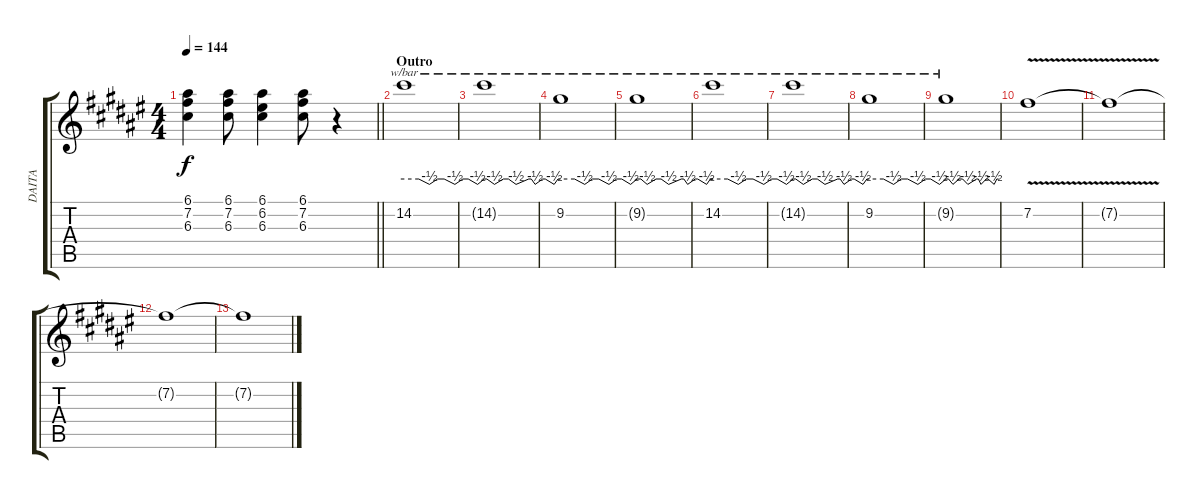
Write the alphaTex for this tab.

\track ("DAITA" "DAITA") {instrument overdrivenguitar}
\staff {score tabs}
\tuning (E4 B3 G3 D3 A2 E2) {hide}
\ts (4 4)
\tempo 144
\clef g2
\barLineRight lightlight
\ks d#minor
(6.1 7.2 6.3).4{dy f} (6.1 7.2 6.3).8 (6.1 6.2 6.3).4 (6.1 7.2 6.3).8 r.4 |
\section ("" "Outro")
14.2.1{tbe (custom default 0 0 11 0 19 -2 25 0 30 0 38 -2 44 0 48 0 55 -2 60 0)} |
14.2{t}.1{tbe (custom default 0 0 2 0 8 -2 15 0 19 0 25 -2 35 0 37 0 40 -2 46 0 48 0 55 -2 58 0 60 0)} |
9.2.1{tbe (custom default 0 0 11 0 19 -2 25 0 30 0 38 -2 44 0 48 0 55 -2 60 0)} |
9.2{t}.1{tbe (custom default 0 0 3 0 8 -2 15 0 19 0 25 -2 35 0 37 0 40 -2 46 0 48 0 55 -2 58 0 60 0)} |
14.2.1{tbe (custom default 0 0 11 0 19 -2 25 0 30 0 38 -2 44 0 48 0 55 -2 60 0)} |
14.2{t}.1{tbe (custom default 0 0 2 0 8 -2 15 0 19 0 25 -2 35 0 37 0 40 -2 46 0 48 0 55 -2 58 0 60 0)} |
9.2.1{tbe (custom default 0 0 11 0 19 -2 25 0 30 0 38 -2 44 0 48 0 55 -2 60 0)} |
9.2{t}.1{tbe (custom default 0 0 3 0 8 -2 15 0 19 0 25 -2 35 0 37 0 40 -2 46 0 48 0 55 -2 58 0 60 0)} |
7.2{v}.1 |
7.2{t}.1 |
7.2{t}.1{volume 0} |
7.2{t}.1
